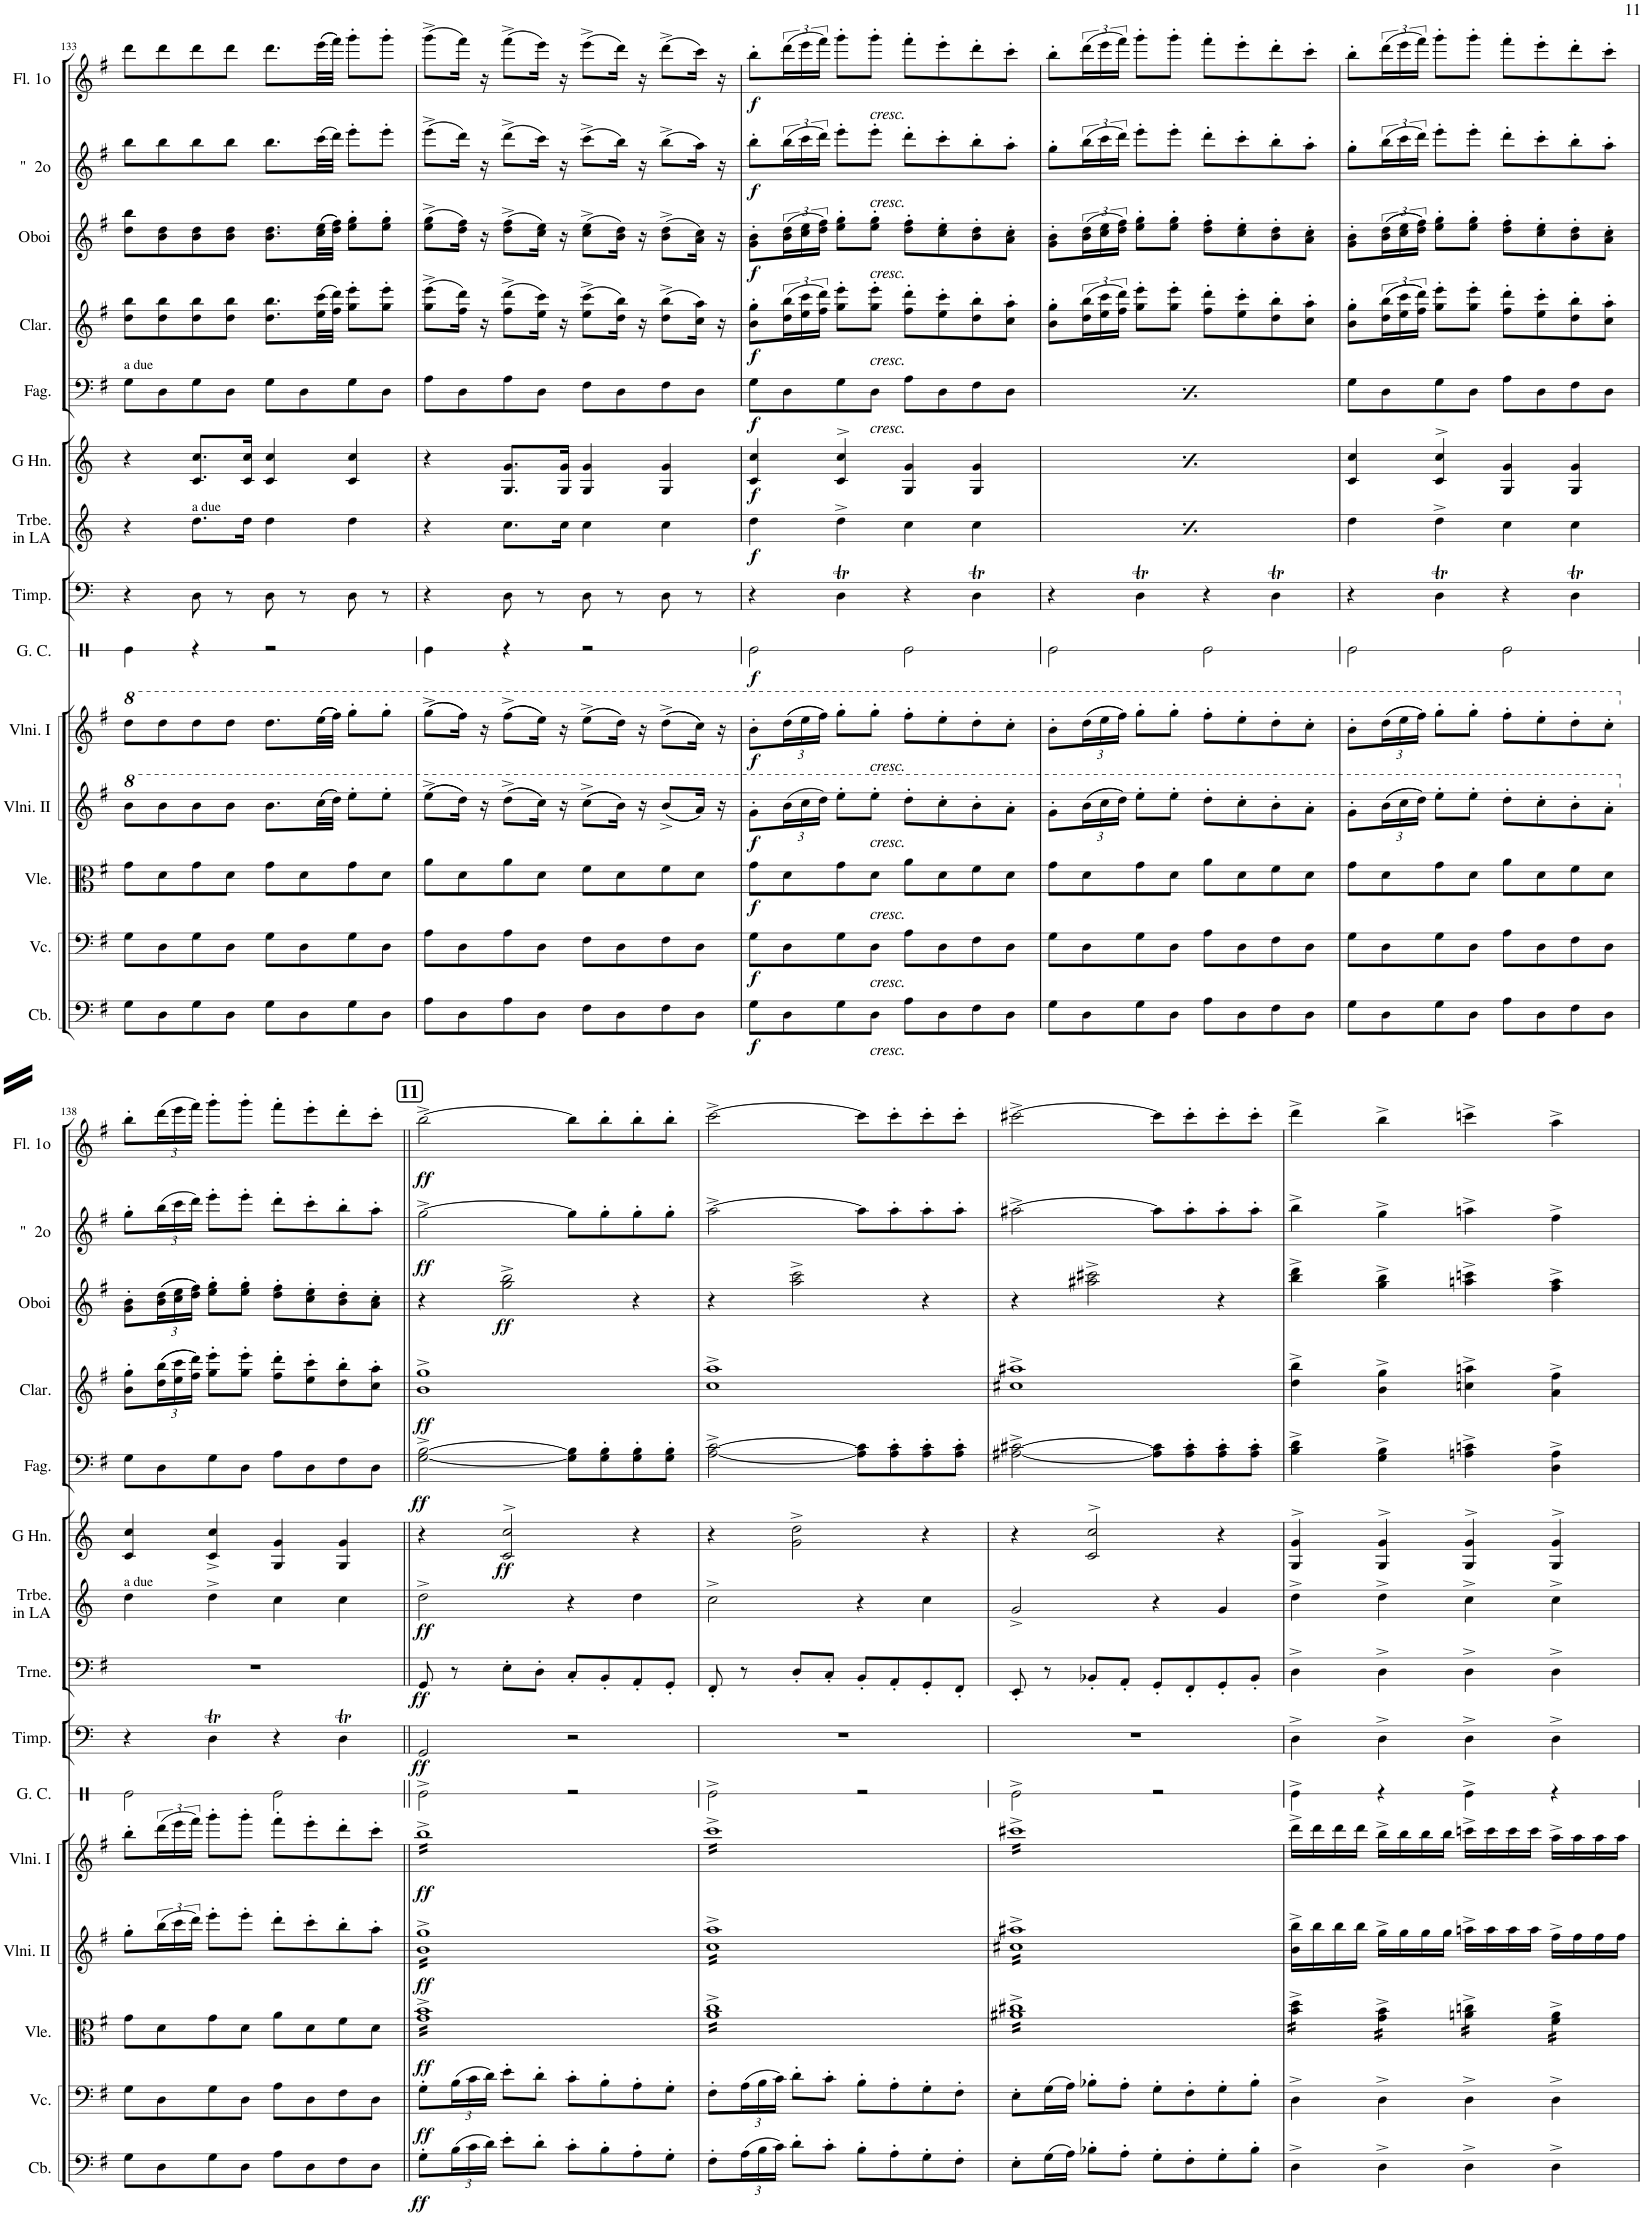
**kern	**dynam	**kern	**dynam	**kern	**dynam	**kern	**dynam	**kern	**dynam	**kern	**dynam	**kern	**dynam	**kern	**dynam	**kern	**dynam	**kern	**dynam	**kern	**dynam	**kern	**dynam	**kern	**dynam	**kern	**dynam
*part14	*part14	*part13	*part13	*part12	*part12	*part11	*part11	*part10	*part10	*part9	*part9	*part8	*part8	*part7	*part7	*part6	*part6	*part5	*part5	*part4	*part4	*part3	*part3	*part2	*part2	*part1	*part1
*staff14	*staff14	*staff13	*staff13	*staff12	*staff12	*staff11	*staff11	*staff10	*staff10	*staff9	*staff9	*staff8	*staff8	*staff7	*staff7	*staff6	*staff6	*staff5	*staff5	*staff4	*staff4	*staff3	*staff3	*staff2	*staff2	*staff1	*staff1
*I"CONTRABASSI	*	*I"VIOLONCELLI	*	*I"VIOLE	*	*I"VIOLINI 2	*	*I"VIOLINI 1	*	*I"TIMPANI in MI ♮	*	*I"TROMBONE	*	*I"TROMBE in LA	*	*I"CORNO 1o e 2o in MI ♮	*	*I"FAGOTTI	*	*I"CLARINETTI in DO	*	*I"OBOI	*	*I"&quot;          2o	*	*I"FLAUTO 1o	*
*I'Cb.	*	*I'Vc.	*	*I'Vle.	*	*	*	*	*	*I'Timp.	*	*I'Trne.	*	*I'Trbe. in LA	*	*I'Corni	*	*I'Fag.	*	*I'Clar.	*	*I'Oboi	*	*I'&quot;  2o	*	*I'Fl. 1o	*
!!LO:PB:g=z
*clefF4	*	*clefF4	*	*clefC3	*	*clefG2	*	*clefG2	*	*clefF4	*	*clefF4	*	*clefG2	*	*clefG2	*	*clefF4	*	*clefG2	*	*clefG2	*	*clefG2	*	*clefG2	*
*Trd7c12	*	*	*	*	*	*	*	*	*	*	*	*	*	*Trd2c3	*	*Trd5c8	*	*	*	*Trd1c2	*	*	*	*	*	*	*
*k[f#]	*	*k[f#]	*	*k[f#]	*	*k[f#]	*	*k[f#]	*	*k[]	*	*k[f#]	*	*k[]	*	*k[]	*	*k[f#]	*	*k[f#]	*	*k[f#]	*	*k[f#]	*	*k[f#]	*
*M4/4	*	*M4/4	*	*M4/4	*	*M4/4	*	*M4/4	*	*M4/4	*	*M4/4	*	*M4/4	*	*M4/4	*	*M4/4	*	*M4/4	*	*M4/4	*	*M4/4	*	*M4/4	*
*met(c)	*	*met(c)	*	*met(c)	*	*met(c)	*	*met(c)	*	*met(c)	*	*met(c)	*	*met(c)	*	*met(c)	*	*met(c)	*	*met(c)	*	*met(c)	*	*met(c)	*	*met(c)	*
*	*	*	*	*	*	*8va	*	*	*	*	*	*	*	*	*	*	*	*	*	*	*	*	*	*	*	*	*
*	*	*	*	*	*	*	*	*8va	*	*	*	*	*	*	*	*	*	*	*	*	*	*	*	*	*	*	*
=133	=133	=133	=133	=133	=133	=133	=133	=133	=133	=133	=133	=133	=133	=133	=133	=133	=133	=133	=133	=133	=133	=133	=133	=133	=133	=133	=133
!	!	!	!	!	!	!	!	!	!	!	!	!	!	!	!	!	!	!LO:TX:a:t=a due	!	!	!	!	!	!	!	!	!
8G'\L	.	8G'\L	.	8g'\L	.	8bb\L	.	8ddd\L	.	4r	.	1r	.	4r	.	4r	.	8G'\L	.	8dd\ 8bb\L	.	8dd\ 8bb\L	.	8bb\L	.	8ddd\L	.
8D'\	.	8D'\	.	8d'\	.	8bb\	.	8ddd\	.	.	.	.	.	.	.	.	.	8D'\	.	8dd\ 8bb\	.	8b\ 8dd\	.	8bb\	.	8ddd\	.
!	!	!	!	!	!	!	!	!	!	!	!	!	!	!LO:TX:a:t=a due	!	!	!	!	!	!	!	!	!	!	!	!	!
8G'\	.	8G'\	.	8g'\	.	8bb\	.	8ddd\	.	8D\	.	.	.	8.dd\L	.	8.c/ 8.cc/L	.	8G'\	.	8dd\ 8bb\	.	8b\ 8dd\	.	8bb\	.	8ddd\	.
8D'\J	.	8D'\J	.	8d'\J	.	8bb\J	.	8ddd\J	.	8r	.	.	.	.	.	.	.	8D'\J	.	8dd\ 8bb\J	.	8b\ 8dd\J	.	8bb\J	.	8ddd\J	.
.	.	.	.	.	.	.	.	.	.	.	.	.	.	16dd\Jk	.	16c/ 16cc/Jk	.	.	.	.	.	.	.	.	.	.	.
8G'\L	.	8G'\L	.	8g'\L	.	8.bb\L	.	8.ddd\L	.	8D\	.	.	.	4dd\	.	4c/ 4cc/	.	8G'\L	.	8.dd\ 8.bb\L	.	8.b\ 8.dd\L	.	8.bb\L	.	8.ddd\L	.
8D'\	.	8D'\	.	8d'\	.	.	.	.	.	8r	.	.	.	.	.	.	.	8D'\	.	.	.	.	.	.	.	.	.
.	.	.	.	.	.	((32ccc\LL	.	((((32eee\LL	.	.	.	.	.	.	.	.	.	.	.	(32ee\ 32ccc\LL	.	((32cc\ 32ee\LL	.	(32ccc\LL	.	((32eee\LL	.
.	.	.	.	.	.	32ddd\JJJ))	.	32fff#\JJJ))))	.	.	.	.	.	.	.	.	.	.	.	32ff#\ 32ddd\JJJ)	.	32dd\ 32ff#\JJJ))	.	32ddd\JJJ)	.	32fff#\JJJ))	.
8G'\	.	8G'\	.	8g'\	.	8eee'\L	.	8ggg'\L	.	8D\	.	.	.	4dd\	.	4c/ 4cc/	.	8G'\	.	8gg\' 8eee\'L	.	8ee\' 8gg\'L	.	8eee'\L	.	8ggg'\L	.
8D'\J	.	8D'\J	.	8d'\J	.	8eee'\J	.	8ggg'\J	.	8r	.	.	.	.	.	.	.	8D'\J	.	8gg\' 8eee\'J	.	8ee\' 8gg\'J	.	8eee'\J	.	8ggg'\J	.
=134	=134	=134	=134	=134	=134	=134	=134	=134	=134	=134	=134	=134	=134	=134	=134	=134	=134	=134	=134	=134	=134	=134	=134	=134	=134	=134	=134
8A'\L	.	8A'\L	.	8a'\L	.	((8eee^\L	.	((8ggg^\L	.	4r	.	1r	.	4r	.	4r	.	8A'\L	.	(8gg\^ 8eee\^L	.	(8ee\^ 8gg\^L	.	(8eee^\L	.	(8ggg^\L	.
8D'\	.	8D'\	.	8d'\	.	16ddd\Jk))	.	16fff#\Jk))	.	.	.	.	.	.	.	.	.	8D'\	.	16ff#\ 16ddd\Jk)	.	16dd\ 16ff#\Jk)	.	16ddd\Jk)	.	16fff#\Jk)	.
.	.	.	.	.	.	16r	.	16r	.	.	.	.	.	.	.	.	.	.	.	16r	.	16r	.	16r	.	16r	.
8A'\	.	8A'\	.	8a'\	.	((8ddd^\L	.	((8fff#^\L	.	8D\	.	.	.	8.cc\L	.	8.G/ 8.g/L	.	8A'\	.	(8ff#\^ 8ddd\^L	.	(8dd\^ 8ff#\^L	.	(8ddd^\L	.	(8fff#^\L	.
8D'\J	.	8D'\J	.	8d'\J	.	16ccc\Jk))	.	16eee\Jk))	.	8r	.	.	.	.	.	.	.	8D'\J	.	16ee\ 16ccc\Jk)	.	16cc\ 16ee\Jk)	.	16ccc\Jk)	.	16eee\Jk)	.
.	.	.	.	.	.	16r	.	16r	.	.	.	.	.	16cc\Jk	.	16G/ 16g/Jk	.	.	.	16r	.	16r	.	16r	.	16r	.
8F#'\L	.	8F#'\L	.	8f#'\L	.	((8ccc^\L	.	((8eee^\L	.	8D\	.	.	.	4cc\	.	4G/ 4g/	.	8F#'\L	.	(8ee\^ 8ccc\^L	.	(8cc\^ 8ee\^L	.	(8ccc^\L	.	(8eee^\L	.
8D'\	.	8D'\	.	8d'\	.	16bb\Jk))	.	16ddd\Jk))	.	8r	.	.	.	.	.	.	.	8D'\	.	16dd\ 16bb\Jk)	.	16b\ 16dd\Jk)	.	16bb\Jk)	.	16ddd\Jk)	.
.	.	.	.	.	.	16r	.	16r	.	.	.	.	.	.	.	.	.	.	.	16r	.	16r	.	16r	.	16r	.
8F#'\	.	8F#'\	.	8f#'\	.	((8bb^/L	.	((8ddd^\L	.	8D\	.	.	.	4cc\	.	4G/ 4g/	.	8F#'\	.	(8dd\^ 8bb\^L	.	(8b\^ 8dd\^L	.	(8bb^\L	.	(8ddd^\L	.
8D'\J	.	8D'\J	.	8d'\J	.	16aa/Jk))	.	16ccc\Jk))	.	8r	.	.	.	.	.	.	.	8D'\J	.	16cc\ 16aa\Jk)	.	16a\ 16cc\Jk)	.	16aa\Jk)	.	16ccc\Jk)	.
.	.	.	.	.	.	16r	.	16r	.	.	.	.	.	.	.	.	.	.	.	16r	.	16r	.	16r	.	16r	.
=135	=135	=135	=135	=135	=135	=135	=135	=135	=135	=135	=135	=135	=135	=135	=135	=135	=135	=135	=135	=135	=135	=135	=135	=135	=135	=135	=135
!	!LO:DY:b	!	!LO:DY:b	!	!LO:DY:b	!	!LO:DY:b	!	!LO:DY:b	!	!	!	!	!	!LO:DY:b	!	!LO:DY:b	!	!LO:DY:b	!	!LO:DY:b	!	!LO:DY:b	!	!LO:DY:b	!	!LO:DY:b
8G'\L	f	8G'\L	f	8g'\L	f	8gg'\L	f	8bb'\L	f	4r	.	1r	.	4dd\	f	4c/ 4cc/	f	8G'\L	f	8b\' 8gg\'L	f	8g\' 8b\'L	f	8bb'\L	f	8bb'\L	f
*	*	*	*	*	*	*Xbrackettup	*	*Xbrackettup	*	*	*	*	*	*	*	*	*	*	*	*	*	*	*	*	*	*	*
8D'\	.	8D'\	.	8d'\	.	(24bb\L	.	((24ddd\L	.	.	.	.	.	.	.	.	.	8D'\	.	(24dd\ 24bb\L	.	(24b\ 24dd\L	.	(24bb\L	.	(24ddd\L	.
.	.	.	.	.	.	24ccc\	.	24eee\	.	.	.	.	.	.	.	.	.	.	.	24ee\ 24ccc\	.	24cc\ 24ee\	.	24ccc\	.	24eee\	.
.	.	.	.	.	.	24ddd\JJ)	.	24fff#\JJ))	.	.	.	.	.	.	.	.	.	.	.	24ff#\ 24ddd\JJ)	.	24dd\ 24ff#\JJ)	.	24ddd\JJ)	.	24fff#\JJ)	.
8G'\	.	8G'\	.	8g'\	.	8eee'\L	.	8ggg'\L	.	4DT\	.	.	.	4dd^\	.	4c/^> 4cc/^>	.	8G'\	.	8gg\' 8eee\'L	.	8ee\' 8gg\'L	.	8eee'\L	.	8ggg'\L	.
!	!	!	!	!	!	!	!	!	!	!	!	!	!	!	!	!	!	!	!	!	!	!	!	!	!	!LO:TX:b:i:t=cresc.	!
!	!	!	!	!	!	!	!	!	!	!	!	!	!	!	!	!	!	!	!	!	!	!	!	!LO:TX:b:i:t=cresc.	!	!	!
!	!	!	!	!	!	!	!	!	!	!	!	!	!	!	!	!	!	!	!	!	!	!LO:TX:b:i:t=cresc.	!	!	!	!	!
!	!	!	!	!	!	!	!	!	!	!	!	!	!	!	!	!	!	!	!	!LO:TX:b:i:t=cresc.	!	!	!	!	!	!	!
!	!	!	!	!	!	!	!	!	!	!	!	!	!	!	!	!	!	!LO:TX:b:i:t=cresc.	!	!	!	!	!	!	!	!	!
!	!	!	!	!	!	!	!	!LO:TX:b:i:t=cresc.	!	!	!	!	!	!	!	!	!	!	!	!	!	!	!	!	!	!	!
!	!	!	!	!	!	!LO:TX:b:i:t=cresc.	!	!	!	!	!	!	!	!	!	!	!	!	!	!	!	!	!	!	!	!	!
!	!	!	!	!LO:TX:b:i:t=cresc.	!	!	!	!	!	!	!	!	!	!	!	!	!	!	!	!	!	!	!	!	!	!	!
!	!	!LO:TX:b:i:t=cresc.	!	!	!	!	!	!	!	!	!	!	!	!	!	!	!	!	!	!	!	!	!	!	!	!	!
!LO:TX:b:i:t=cresc.	!	!	!	!	!	!	!	!	!	!	!	!	!	!	!	!	!	!	!	!	!	!	!	!	!	!	!
8D'\J	.	8D'\J	.	8d'\J	.	8eee'\J	.	8ggg'\J	.	.	.	.	.	.	.	.	.	8D'\J	.	8gg\' 8eee\'J	.	8ee\' 8gg\'J	.	8eee'\J	.	8ggg'\J	.
8A'\L	.	8A'\L	.	8a'\L	.	8ddd'\L	.	8fff#'\L	.	4r	.	.	.	4cc\	.	4G/ 4g/	.	8A'\L	.	8ff#\' 8ddd\'L	.	8dd\' 8ff#\'L	.	8ddd'\L	.	8fff#'\L	.
8D'\	.	8D'\	.	8d'\	.	8ccc'\	.	8eee'\	.	.	.	.	.	.	.	.	.	8D'\	.	8ee\' 8ccc\'	.	8cc\' 8ee\'	.	8ccc'\	.	8eee'\	.
8F#'\	.	8F#'\	.	8f#'\	.	8bb'\	.	8ddd'\	.	4DT\	.	.	.	4cc\	.	4G/ 4g/	.	8F#'\	.	8dd\' 8bb\'	.	8b\' 8dd\'	.	8bb'\	.	8ddd'\	.
8D'\J	.	8D'\J	.	8d'\J	.	8aa'\J	.	8ccc'\J	.	.	.	.	.	.	.	.	.	8D'\J	.	8cc\' 8aa\'J	.	8a\' 8cc\'J	.	8aa'\J	.	8ccc'\J	.
=136	=136	=136	=136	=136	=136	=136	=136	=136	=136	=136	=136	=136	=136	=136	=136	=136	=136	=136	=136	=136	=136	=136	=136	=136	=136	=136	=136
!	!	!	!	!	!	!	!	!	!	!	!	!	!	!	!LO:DY:b	!	!LO:DY:b	!	!LO:DY:b	!	!	!	!	!	!	!	!
8G'\L	.	8G'\L	.	8g'\L	.	8gg'\L	.	8bb'\L	.	4r	.	1r	.	4dd\	f	4c/ 4cc/	f	8G'\L	f	8b\' 8gg\'L	.	8g\' 8b\'L	.	8gg'\L	.	8bb'\L	.
8D'\	.	8D'\	.	8d'\	.	((24bb\L	.	((24ddd\L	.	.	.	.	.	.	.	.	.	8D'\	.	(24dd\ 24bb\L	.	(24b\ 24dd\L	.	(24bb\L	.	(24ddd\L	.
.	.	.	.	.	.	24ccc\	.	24eee\	.	.	.	.	.	.	.	.	.	.	.	24ee\ 24ccc\	.	24cc\ 24ee\	.	24ccc\	.	24eee\	.
.	.	.	.	.	.	24ddd\JJ))	.	24fff#\JJ))	.	.	.	.	.	.	.	.	.	.	.	24ff#\ 24ddd\JJ)	.	24dd\ 24ff#\JJ)	.	24ddd\JJ)	.	24fff#\JJ)	.
8G'\	.	8G'\	.	8g'\	.	8eee'\L	.	8ggg'\L	.	4DT\	.	.	.	4dd^\	.	4c/^> 4cc/^>	.	8G'\	.	8gg\' 8eee\'L	.	8ee\' 8gg\'L	.	8eee'\L	.	8ggg'\L	.
!	!	!	!	!	!	!	!	!	!	!	!	!	!	!	!	!	!	!LO:TX:b:i:t=cresc.	!	!	!	!	!	!	!	!	!
8D'\J	.	8D'\J	.	8d'\J	.	8eee'\J	.	8ggg'\J	.	.	.	.	.	.	.	.	.	8D'\J	.	8gg\' 8eee\'J	.	8ee\' 8gg\'J	.	8eee'\J	.	8ggg'\J	.
8A'\L	.	8A'\L	.	8a'\L	.	8ddd'\L	.	8fff#'\L	.	4r	.	.	.	4cc\	.	4G/ 4g/	.	8A'\L	.	8ff#\' 8ddd\'L	.	8dd\' 8ff#\'L	.	8ddd'\L	.	8fff#'\L	.
8D'\	.	8D'\	.	8d'\	.	8ccc'\	.	8eee'\	.	.	.	.	.	.	.	.	.	8D'\	.	8ee\' 8ccc\'	.	8cc\' 8ee\'	.	8ccc'\	.	8eee'\	.
8F#'\	.	8F#'\	.	8f#'\	.	8bb'\	.	8ddd'\	.	4DT\	.	.	.	4cc\	.	4G/ 4g/	.	8F#'\	.	8dd\' 8bb\'	.	8b\' 8dd\'	.	8bb'\	.	8ddd'\	.
8D'\J	.	8D'\J	.	8d'\J	.	8aa'\J	.	8ccc'\J	.	.	.	.	.	.	.	.	.	8D'\J	.	8cc\' 8aa\'J	.	8a\' 8cc\'J	.	8aa'\J	.	8ccc'\J	.
=137	=137	=137	=137	=137	=137	=137	=137	=137	=137	=137	=137	=137	=137	=137	=137	=137	=137	=137	=137	=137	=137	=137	=137	=137	=137	=137	=137
8G'\L	.	8G'\L	.	8g'\L	.	8gg'\L	.	8bb'\L	.	4r	.	1r	.	4dd\	.	4c/ 4cc/	.	8G'\L	.	8b\' 8gg\'L	.	8g\' 8b\'L	.	8gg'\L	.	8bb'\L	.
8D'\	.	8D'\	.	8d'\	.	((24bb\L	.	((24ddd\L	.	.	.	.	.	.	.	.	.	8D'\	.	((24dd\ 24bb\L	.	((24b\ 24dd\L	.	(24bb\L	.	(24ddd\L	.
.	.	.	.	.	.	24ccc\	.	24eee\	.	.	.	.	.	.	.	.	.	.	.	24ee\ 24ccc\	.	24cc\ 24ee\	.	24ccc\	.	24eee\	.
.	.	.	.	.	.	24ddd\JJ))	.	24fff#\JJ))	.	.	.	.	.	.	.	.	.	.	.	24ff#\ 24ddd\JJ))	.	24dd\ 24ff#\JJ))	.	24ddd\JJ)	.	24fff#\JJ)	.
8G'\	.	8G'\	.	8g'\	.	8eee'\L	.	8ggg'\L	.	4DT\	.	.	.	4dd^\	.	4c/^> 4cc/^>	.	8G'\	.	8gg\' 8eee\'L	.	8ee\' 8gg\'L	.	8eee'\L	.	8ggg'\L	.
8D'\J	.	8D'\J	.	8d'\J	.	8eee'\J	.	8ggg'\J	.	.	.	.	.	.	.	.	.	8D'\J	.	8gg\' 8eee\'J	.	8ee\' 8gg\'J	.	8eee'\J	.	8ggg'\J	.
8A'\L	.	8A'\L	.	8a'\L	.	8ddd'\L	.	8fff#'\L	.	4r	.	.	.	4cc\	.	4G/ 4g/	.	8A'\L	.	8ff#\' 8ddd\'L	.	8dd\' 8ff#\'L	.	8ddd'\L	.	8fff#'\L	.
8D'\	.	8D'\	.	8d'\	.	8ccc'\	.	8eee'\	.	.	.	.	.	.	.	.	.	8D'\	.	8ee\' 8ccc\'	.	8cc\' 8ee\'	.	8ccc'\	.	8eee'\	.
8F#'\	.	8F#'\	.	8f#'\	.	8bb'\	.	8ddd'\	.	4DT\	.	.	.	4cc\	.	4G/ 4g/	.	8F#'\	.	8dd\' 8bb\'	.	8b\' 8dd\'	.	8bb'\	.	8ddd'\	.
8D'\J	.	8D'\J	.	8d'\J	.	8aa'\J	.	8ccc'\J	.	.	.	.	.	.	.	.	.	8D'\J	.	8cc\' 8aa\'J	.	8a\' 8cc\'J	.	8aa'\J	.	8ccc'\J	.
!!LO:LB:g=z
=138	=138	=138	=138	=138	=138	=138	=138	=138	=138	=138	=138	=138	=138	=138	=138	=138	=138	=138	=138	=138	=138	=138	=138	=138	=138	=138	=138
*	*	*	*	*	*	*X8va	*	*	*	*	*	*	*	*	*	*	*	*	*	*	*	*	*	*	*	*	*
*	*	*	*	*	*	*	*	*X8va	*	*	*	*	*	*	*	*	*	*	*	*	*	*	*	*	*	*	*
!	!	!	!	!	!	!	!	!	!	!	!	!	!	!LO:TX:a:t=a due	!	!	!	!	!	!	!	!	!	!	!	!	!
8G'\L	.	8G'\L	.	8g'\L	.	8gg'\L	.	8bb'\L	.	4r	.	1r	.	4dd\	.	4c/ 4cc/	.	8G'\L	.	8b\' 8gg\'L	.	8g\' 8b\'L	.	8gg'\L	.	8bb'\L	.
*	*	*	*	*	*	*brackettup	*	*brackettup	*	*	*	*	*	*	*	*	*	*	*	*Xbrackettup	*	*Xbrackettup	*	*Xbrackettup	*	*Xbrackettup	*
8D'\	.	8D'\	.	8d'\	.	(24bb\L	.	(24ddd\L	.	.	.	.	.	.	.	.	.	8D'\	.	((24dd\ 24bb\L	.	((24b\ 24dd\L	.	(24bb\L	.	(24ddd\L	.
.	.	.	.	.	.	24ccc\	.	24eee\	.	.	.	.	.	.	.	.	.	.	.	24ee\ 24ccc\	.	24cc\ 24ee\	.	24ccc\	.	24eee\	.
.	.	.	.	.	.	24ddd\JJ)	.	24fff#\JJ)	.	.	.	.	.	.	.	.	.	.	.	24ff#\ 24ddd\JJ))	.	24dd\ 24ff#\JJ))	.	24ddd\JJ)	.	24fff#\JJ)	.
8G'\	.	8G'\	.	8g'\	.	8eee'\L	.	8ggg'\L	.	4DT\	.	.	.	4dd^\	.	4c/^ 4cc/^	.	8G'\	.	8gg\' 8eee\'L	.	8ee\' 8gg\'L	.	8eee'\L	.	8ggg'\L	.
8D'\J	.	8D'\J	.	8d'\J	.	8eee'\J	.	8ggg'\J	.	.	.	.	.	.	.	.	.	8D'\J	.	8gg\' 8eee\'J	.	8ee\' 8gg\'J	.	8eee'\J	.	8ggg'\J	.
8A'\L	.	8A'\L	.	8a'\L	.	8ddd'\L	.	8fff#'\L	.	4r	.	.	.	4cc\	.	4G/ 4g/	.	8A'\L	.	8ff#\' 8ddd\'L	.	8dd\' 8ff#\'L	.	8ddd'\L	.	8fff#'\L	.
8D'\	.	8D'\	.	8d'\	.	8ccc'\	.	8eee'\	.	.	.	.	.	.	.	.	.	8D'\	.	8ee\' 8ccc\'	.	8cc\' 8ee\'	.	8ccc'\	.	8eee'\	.
8F#'\	.	8F#'\	.	8f#'\	.	8bb'\	.	8ddd'\	.	4DT\	.	.	.	4cc\	.	4G/ 4g/	.	8F#'\	.	8dd\' 8bb\'	.	8b\' 8dd\'	.	8bb'\	.	8ddd'\	.
8D'\J	.	8D'\J	.	8d'\J	.	8aa'\J	.	8ccc'\J	.	.	.	.	.	.	.	.	.	8D'\J	.	8cc\' 8aa\'J	.	8a\' 8cc\'J	.	8aa'\J	.	8ccc'\J	.
!!LO:REH:place=s1:a:B:cj:fs=14:t=11
=139||	=139||	=139||	=139||	=139||	=139||	=139||	=139||	=139||	=139||	=139||	=139||	=139||	=139||	=139||	=139||	=139||	=139||	=139||	=139||	=139||	=139||	=139||	=139||	=139||	=139||	=139||	=139||
!	!LO:DY:b	!	!LO:DY:b	!	!LO:DY:b	!	!LO:DY:b	!	!LO:DY:b	!	!LO:DY:b	!	!LO:DY:b	!	!LO:DY:b	!	!	!	!LO:DY:b	!	!LO:DY:b	!	!	!	!LO:DY:b	!	!LO:DY:b
*	*	*	*	*tremolo	*	*	*	*	*	*	*	*	*	*	*	*	*	*	*	*	*	*	*	*	*	*	*
*	*	*	*	*	*	*tremolo	*	*	*	*	*	*	*	*	*	*	*	*	*	*	*	*	*	*	*	*	*
*	*	*	*	*	*	*	*	*tremolo	*	*	*	*	*	*	*	*	*	*	*	*	*	*	*	*	*	*	*
8G'\L	ff	8G'\L	ff	16g^ 16b^LL	ff	16b^ 16gg^LL	ff	16bb^LL	ff	2GG/	ff	8GG/	ff	2dd^\	ff	4r	.	[2G\^ [2B\^	ff	1b^ 1gg^	ff	4r	.	[2gg^\	ff	[2bb^\	ff
.	.	.	.	16g^ 16b^	.	16b^ 16gg^	.	16bb^	.	.	.	.	.	.	.	.	.	.	.	.	.	.	.	.	.	.	.
*Xbrackettup	*	*Xbrackettup	*	*	*	*	*	*	*	*	*	*	*	*	*	*	*	*	*	*	*	*	*	*	*	*	*
(24B\L	.	(24B\L	.	16g^ 16b^	.	16b^ 16gg^	.	16bb^	.	.	.	8r	.	.	.	.	.	.	.	.	.	.	.	.	.	.	.
24c\	.	24c\	.	.	.	.	.	.	.	.	.	.	.	.	.	.	.	.	.	.	.	.	.	.	.	.	.
.	.	.	.	16g^ 16b^	.	16b^ 16gg^	.	16bb^	.	.	.	.	.	.	.	.	.	.	.	.	.	.	.	.	.	.	.
24d\JJ)	.	24d\JJ)	.	.	.	.	.	.	.	.	.	.	.	.	.	.	.	.	.	.	.	.	.	.	.	.	.
!	!	!	!	!	!	!	!	!	!	!	!	!	!	!	!	!	!LO:DY:b	!	!	!	!	!	!LO:DY:b	!	!	!	!
8e'\L	.	8e'\L	.	16g^ 16b^	.	16b^ 16gg^	.	16bb^	.	.	.	8E'\L	.	.	.	2c/^> 2cc/^>	ff	.	.	.	.	2gg\^ 2bb\^	ff	.	.	.	.
.	.	.	.	16g^ 16b^	.	16b^ 16gg^	.	16bb^	.	.	.	.	.	.	.	.	.	.	.	.	.	.	.	.	.	.	.
8d'\J	.	8d'\J	.	16g^ 16b^	.	16b^ 16gg^	.	16bb^	.	.	.	8D'\J	.	.	.	.	.	.	.	.	.	.	.	.	.	.	.
.	.	.	.	16g^ 16b^	.	16b^ 16gg^	.	16bb^	.	.	.	.	.	.	.	.	.	.	.	.	.	.	.	.	.	.	.
8c'\L	.	8c'\L	.	16g^ 16b^	.	16b^ 16gg^	.	16bb^	.	2r	.	8C'/L	.	4r	.	.	.	8G\] 8B\]L	.	.	.	.	.	8gg\L]	.	8bb\L]	.
.	.	.	.	16g^ 16b^	.	16b^ 16gg^	.	16bb^	.	.	.	.	.	.	.	.	.	.	.	.	.	.	.	.	.	.	.
8B'\	.	8B'\	.	16g^ 16b^	.	16b^ 16gg^	.	16bb^	.	.	.	8BB'/	.	.	.	.	.	8G\' 8B\'	.	.	.	.	.	8gg'\	.	8bb'\	.
.	.	.	.	16g^ 16b^	.	16b^ 16gg^	.	16bb^	.	.	.	.	.	.	.	.	.	.	.	.	.	.	.	.	.	.	.
8A'\	.	8A'\	.	16g^ 16b^	.	16b^ 16gg^	.	16bb^	.	.	.	8AA'/	.	4dd\	.	4r	.	8G\' 8B\'	.	.	.	4r	.	8gg'\	.	8bb'\	.
.	.	.	.	16g^ 16b^	.	16b^ 16gg^	.	16bb^	.	.	.	.	.	.	.	.	.	.	.	.	.	.	.	.	.	.	.
8G'\J	.	8G'\J	.	16g^ 16b^	.	16b^ 16gg^	.	16bb^	.	.	.	8GG'/J	.	.	.	.	.	8G\' 8B\'J	.	.	.	.	.	8gg'\J	.	8bb'\J	.
.	.	.	.	16g^ 16b^JJ	.	16b^ 16gg^JJ	.	16bb^JJ	.	.	.	.	.	.	.	.	.	.	.	.	.	.	.	.	.	.	.
=140	=140	=140	=140	=140	=140	=140	=140	=140	=140	=140	=140	=140	=140	=140	=140	=140	=140	=140	=140	=140	=140	=140	=140	=140	=140	=140	=140
8F#'\L	.	8F#'\L	.	16a^ 16cc^LL	.	16cc^ 16aa^LL	.	16ccc^LL	.	1r	.	8FF#'/	.	2cc^\	.	4r	.	[2A\^ [2c\^	.	1cc^ 1aa^	.	4r	.	[2aa^\	.	[2ccc^\	.
.	.	.	.	16a^ 16cc^	.	16cc^ 16aa^	.	16ccc^	.	.	.	.	.	.	.	.	.	.	.	.	.	.	.	.	.	.	.
(24A\L	.	(24A\L	.	16a^ 16cc^	.	16cc^ 16aa^	.	16ccc^	.	.	.	8r	.	.	.	.	.	.	.	.	.	.	.	.	.	.	.
24B\	.	24B\	.	.	.	.	.	.	.	.	.	.	.	.	.	.	.	.	.	.	.	.	.	.	.	.	.
.	.	.	.	16a^ 16cc^	.	16cc^ 16aa^	.	16ccc^	.	.	.	.	.	.	.	.	.	.	.	.	.	.	.	.	.	.	.
24c\JJ)	.	24c\JJ)	.	.	.	.	.	.	.	.	.	.	.	.	.	.	.	.	.	.	.	.	.	.	.	.	.
8d'\L	.	8d'\L	.	16a^ 16cc^	.	16cc^ 16aa^	.	16ccc^	.	.	.	8D'/L	.	.	.	2g\^ 2dd\^	.	.	.	.	.	2aa\^ 2ccc\^	.	.	.	.	.
.	.	.	.	16a^ 16cc^	.	16cc^ 16aa^	.	16ccc^	.	.	.	.	.	.	.	.	.	.	.	.	.	.	.	.	.	.	.
8c'\J	.	8c'\J	.	16a^ 16cc^	.	16cc^ 16aa^	.	16ccc^	.	.	.	8C'/J	.	.	.	.	.	.	.	.	.	.	.	.	.	.	.
.	.	.	.	16a^ 16cc^	.	16cc^ 16aa^	.	16ccc^	.	.	.	.	.	.	.	.	.	.	.	.	.	.	.	.	.	.	.
8B'\L	.	8B'\L	.	16a^ 16cc^	.	16cc^ 16aa^	.	16ccc^	.	.	.	8BB'/L	.	4r	.	.	.	8A\] 8c\]L	.	.	.	.	.	8aa\L]	.	8ccc\L]	.
.	.	.	.	16a^ 16cc^	.	16cc^ 16aa^	.	16ccc^	.	.	.	.	.	.	.	.	.	.	.	.	.	.	.	.	.	.	.
8A'\	.	8A'\	.	16a^ 16cc^	.	16cc^ 16aa^	.	16ccc^	.	.	.	8AA'/	.	.	.	.	.	8A\' 8c\'	.	.	.	.	.	8aa'\	.	8ccc'\	.
.	.	.	.	16a^ 16cc^	.	16cc^ 16aa^	.	16ccc^	.	.	.	.	.	.	.	.	.	.	.	.	.	.	.	.	.	.	.
8G'\	.	8G'\	.	16a^ 16cc^	.	16cc^ 16aa^	.	16ccc^	.	.	.	8GG'/	.	4cc\	.	4r	.	8A\' 8c\'	.	.	.	4r	.	8aa'\	.	8ccc'\	.
.	.	.	.	16a^ 16cc^	.	16cc^ 16aa^	.	16ccc^	.	.	.	.	.	.	.	.	.	.	.	.	.	.	.	.	.	.	.
8F#'\J	.	8F#'\J	.	16a^ 16cc^	.	16cc^ 16aa^	.	16ccc^	.	.	.	8FF#'/J	.	.	.	.	.	8A\' 8c\'J	.	.	.	.	.	8aa'\J	.	8ccc'\J	.
.	.	.	.	16a^ 16cc^JJ	.	16cc^ 16aa^JJ	.	16ccc^JJ	.	.	.	.	.	.	.	.	.	.	.	.	.	.	.	.	.	.	.
=141	=141	=141	=141	=141	=141	=141	=141	=141	=141	=141	=141	=141	=141	=141	=141	=141	=141	=141	=141	=141	=141	=141	=141	=141	=141	=141	=141
8E'\L	.	8E'\L	.	16a#X^ 16cc#X^LL	.	16cc#X^ 16aa#X^LL	.	16ccc#X^LL	.	1r	.	8EE'/	.	2g^/	.	4r	.	[2A#X\^ [2c#X\^	.	1cc#X^ 1aa#X^	.	4r	.	[2aa#X^\	.	[2ccc#X^\	.
.	.	.	.	16a#X^ 16cc#X^	.	16cc#X^ 16aa#X^	.	16ccc#X^	.	.	.	.	.	.	.	.	.	.	.	.	.	.	.	.	.	.	.
(16G\L	.	(16G\L	.	16a#X^ 16cc#X^	.	16cc#X^ 16aa#X^	.	16ccc#X^	.	.	.	8r	.	.	.	.	.	.	.	.	.	.	.	.	.	.	.
16A\JJ)	.	16A\JJ)	.	16a#X^ 16cc#X^	.	16cc#X^ 16aa#X^	.	16ccc#X^	.	.	.	.	.	.	.	.	.	.	.	.	.	.	.	.	.	.	.
8B-X'\L	.	8B-X'\L	.	16a#X^ 16cc#X^	.	16cc#X^ 16aa#X^	.	16ccc#X^	.	.	.	8BB-X'/L	.	.	.	2c/^> 2cc/^>	.	.	.	.	.	2aa#X\^ 2ccc#X\^	.	.	.	.	.
.	.	.	.	16a#X^ 16cc#X^	.	16cc#X^ 16aa#X^	.	16ccc#X^	.	.	.	.	.	.	.	.	.	.	.	.	.	.	.	.	.	.	.
8A'\J	.	8A'\J	.	16a#X^ 16cc#X^	.	16cc#X^ 16aa#X^	.	16ccc#X^	.	.	.	8AA'/J	.	.	.	.	.	.	.	.	.	.	.	.	.	.	.
.	.	.	.	16a#X^ 16cc#X^	.	16cc#X^ 16aa#X^	.	16ccc#X^	.	.	.	.	.	.	.	.	.	.	.	.	.	.	.	.	.	.	.
8G'\L	.	8G'\L	.	16a#X^ 16cc#X^	.	16cc#X^ 16aa#X^	.	16ccc#X^	.	.	.	8GG'/L	.	4r	.	.	.	8A#\] 8c#\]L	.	.	.	.	.	8aa#\L]	.	8ccc#\L]	.
.	.	.	.	16a#X^ 16cc#X^	.	16cc#X^ 16aa#X^	.	16ccc#X^	.	.	.	.	.	.	.	.	.	.	.	.	.	.	.	.	.	.	.
8F#'\	.	8F#'\	.	16a#X^ 16cc#X^	.	16cc#X^ 16aa#X^	.	16ccc#X^	.	.	.	8FF#'/	.	.	.	.	.	8A#\' 8c#\'	.	.	.	.	.	8aa#'\	.	8ccc#'\	.
.	.	.	.	16a#X^ 16cc#X^	.	16cc#X^ 16aa#X^	.	16ccc#X^	.	.	.	.	.	.	.	.	.	.	.	.	.	.	.	.	.	.	.
8G'\	.	8G'\	.	16a#X^ 16cc#X^	.	16cc#X^ 16aa#X^	.	16ccc#X^	.	.	.	8GG'/	.	4g/	.	4r	.	8A#\' 8c#\'	.	.	.	4r	.	8aa#'\	.	8ccc#'\	.
.	.	.	.	16a#X^ 16cc#X^	.	16cc#X^ 16aa#X^	.	16ccc#X^	.	.	.	.	.	.	.	.	.	.	.	.	.	.	.	.	.	.	.
8B-'\J	.	8B-'\J	.	16a#X^ 16cc#X^	.	16cc#X^ 16aa#X^	.	16ccc#X^	.	.	.	8BB-'/J	.	.	.	.	.	8A#\' 8c#\'J	.	.	.	.	.	8aa#'\J	.	8ccc#'\J	.
.	.	.	.	16a#X^ 16cc#X^JJ	.	16cc#X^ 16aa#X^JJ	.	16ccc#X^JJ	.	.	.	.	.	.	.	.	.	.	.	.	.	.	.	.	.	.	.
*	*	*	*	*	*	*	*	*Xtremolo	*	*	*	*	*	*	*	*	*	*	*	*	*	*	*	*	*	*	*
*	*	*	*	*	*	*Xtremolo	*	*	*	*	*	*	*	*	*	*	*	*	*	*	*	*	*	*	*	*	*
=142	=142	=142	=142	=142	=142	=142	=142	=142	=142	=142	=142	=142	=142	=142	=142	=142	=142	=142	=142	=142	=142	=142	=142	=142	=142	=142	=142
4D^\	.	4D^\	.	16b\^ 16dd\^LL	.	16b\^ 16bb\^LL	.	16ddd^\LL	.	4D^\	.	4D^\	.	4dd^\	.	4G/^> 4g/^>	.	4B\^ 4d\^	.	4dd\^ 4bb\^	.	4bb\^ 4ddd\^	.	4bb^\	.	4ddd^\	.
.	.	.	.	16b\^ 16dd\^	.	16bb\	.	16ddd\	.	.	.	.	.	.	.	.	.	.	.	.	.	.	.	.	.	.	.
.	.	.	.	16b\^ 16dd\^	.	16bb\	.	16ddd\	.	.	.	.	.	.	.	.	.	.	.	.	.	.	.	.	.	.	.
.	.	.	.	16b\^ 16dd\^JJ	.	16bb\JJ	.	16ddd\JJ	.	.	.	.	.	.	.	.	.	.	.	.	.	.	.	.	.	.	.
4D^\	.	4D^\	.	16g\^ 16b\^LL	.	16gg^\LL	.	16bb^\LL	.	4D^\	.	4D^\	.	4dd^\	.	4G/^> 4g/^>	.	4G\^ 4B\^	.	4b\^ 4gg\^	.	4gg\^ 4bb\^	.	4gg^\	.	4bb^\	.
.	.	.	.	16g\^ 16b\^	.	16gg\	.	16bb\	.	.	.	.	.	.	.	.	.	.	.	.	.	.	.	.	.	.	.
.	.	.	.	16g\^ 16b\^	.	16gg\	.	16bb\	.	.	.	.	.	.	.	.	.	.	.	.	.	.	.	.	.	.	.
.	.	.	.	16g\^ 16b\^JJ	.	16gg\JJ	.	16bb\JJ	.	.	.	.	.	.	.	.	.	.	.	.	.	.	.	.	.	.	.
4D^\	.	4D^\	.	16an\^ 16ccn\^LL	.	16aan^\LL	.	16cccn^\LL	.	4D^\	.	4D^\	.	4cc^\	.	4G/^> 4g/^>	.	4An\^ 4cn\^	.	4ccn\^ 4aan\^	.	4aan\^ 4cccn\^	.	4aan^\	.	4cccn^\	.
.	.	.	.	16an\^ 16ccn\^	.	16aa\	.	16ccc\	.	.	.	.	.	.	.	.	.	.	.	.	.	.	.	.	.	.	.
.	.	.	.	16an\^ 16ccn\^	.	16aa\	.	16ccc\	.	.	.	.	.	.	.	.	.	.	.	.	.	.	.	.	.	.	.
.	.	.	.	16an\^ 16ccn\^JJ	.	16aa\JJ	.	16ccc\JJ	.	.	.	.	.	.	.	.	.	.	.	.	.	.	.	.	.	.	.
4D^\	.	4D^\	.	16f#\^ 16a\^LL	.	16ff#^\LL	.	16aa^\LL	.	4D^\	.	4D^\	.	4cc^\	.	4G/^> 4g/^>	.	4D\^ 4A\^	.	4a\^ 4ff#\^	.	4ff#\^ 4aa\^	.	4ff#^\	.	4aa^\	.
.	.	.	.	16f#\^ 16a\^	.	16ff#\	.	16aa\	.	.	.	.	.	.	.	.	.	.	.	.	.	.	.	.	.	.	.
.	.	.	.	16f#\^ 16a\^	.	16ff#\	.	16aa\	.	.	.	.	.	.	.	.	.	.	.	.	.	.	.	.	.	.	.
.	.	.	.	16f#\^ 16a\^JJ	.	16ff#\JJ	.	16aa\JJ	.	.	.	.	.	.	.	.	.	.	.	.	.	.	.	.	.	.	.
*	*	*	*	*Xtremolo	*	*	*	*	*	*	*	*	*	*	*	*	*	*	*	*	*	*	*	*	*	*	*
=	=	=	=	=	=	=	=	=	=	=	=	=	=	=	=	=	=	=	=	=	=	=	=	=	=	=	=
*-	*-	*-	*-	*-	*-	*-	*-	*-	*-	*-	*-	*-	*-	*-	*-	*-	*-	*-	*-	*-	*-	*-	*-	*-	*-	*-	*-
